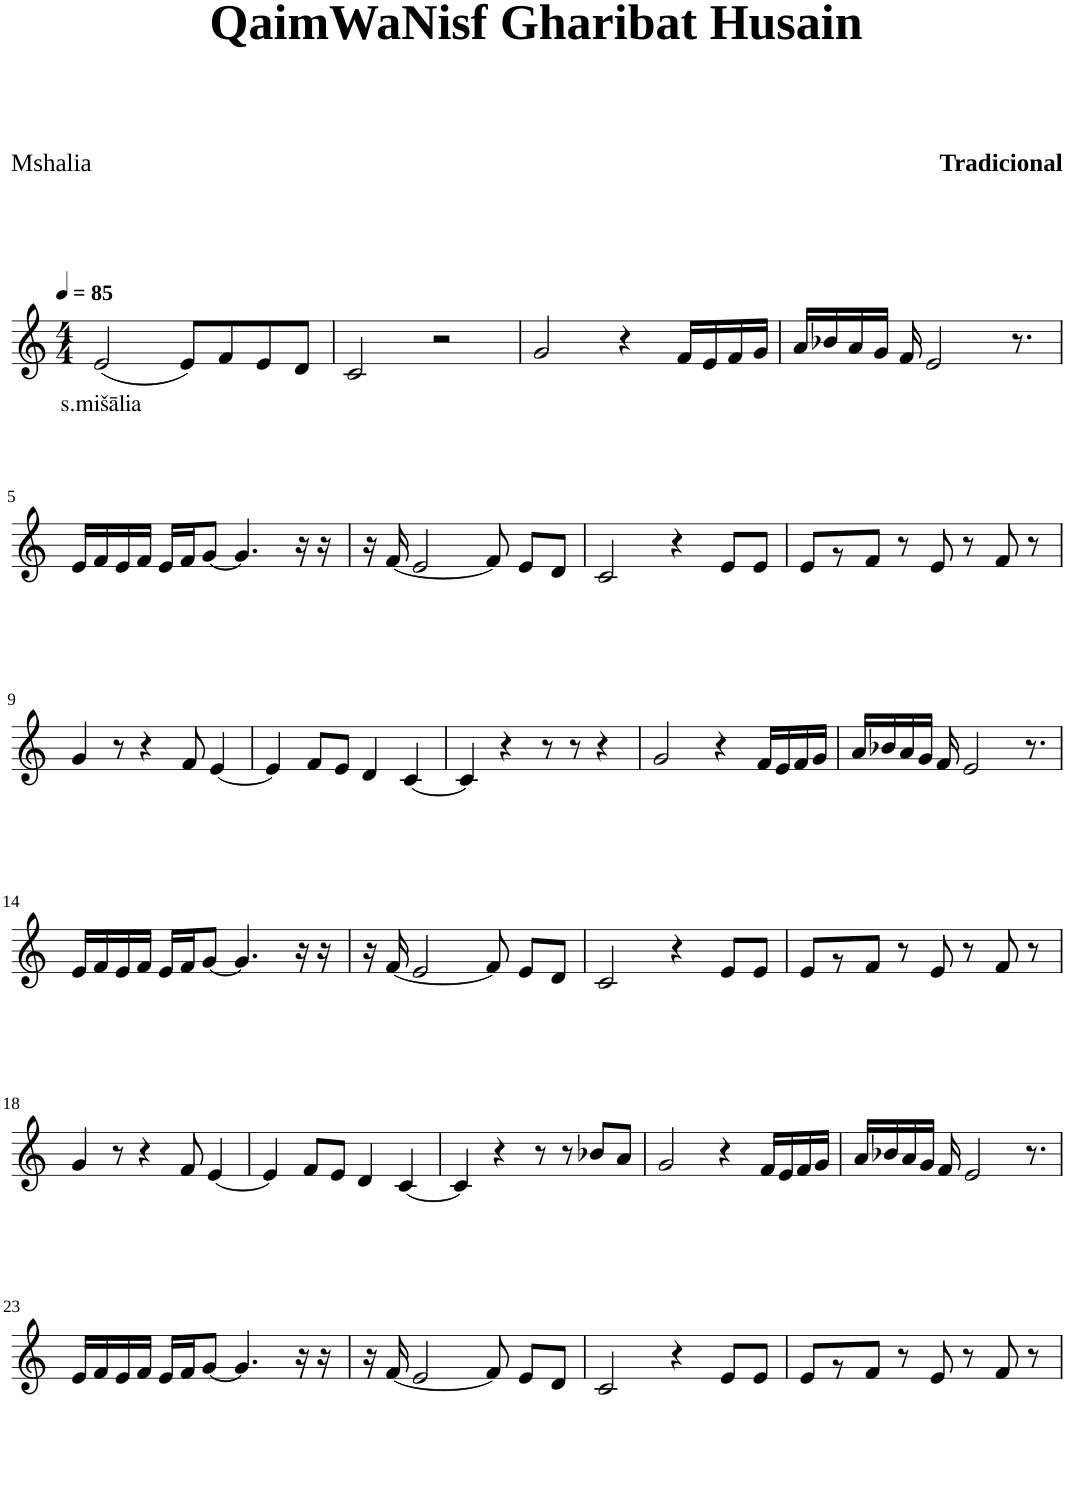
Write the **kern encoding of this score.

**kern	**text
*part1	*part1
*staff1	*staff1
*I"Violin	*
*clefG2	*
*k[]	*
*M4/4	*
*MM85	*
=1	=1
!	!LO:LY:b
(2e/	s.mišālia
8e/L)	.
8f/	.
8e/	.
8d/J	.
=2	=2
2c/	.
2r	.
=3	=3
2g/	.
4r	.
16f/LL	.
16e/	.
16f/	.
16g/JJ	.
=4	=4
16a/LL	.
16b-X/	.
16a/	.
16g/JJ	.
16f/	.
2e/	.
8.r	.
!!LO:LB:g=z
=5	=5
16e/LL	.
16f/	.
16e/	.
16f/JJ	.
16e/LL	.
16f/J	.
[8g/J	.
4.g/]	.
16r	.
16r	.
=6	=6
16r	.
[16f/	.
2e/	.
8f/]	.
8e/L	.
8d/J	.
=7	=7
2c/	.
4r	.
8e/L	.
8e/J	.
=8	=8
8e/L	.
8r	.
8f/J	.
8r	.
8e/	.
8r	.
8f/	.
8r	.
!!LO:LB:g=z
=9	=9
4g/	.
8r	.
4r	.
8f/	.
[4e/	.
=10	=10
4e/]	.
8f/L	.
8e/J	.
4d/	.
[4c/	.
=11	=11
4c/]	.
4r	.
8r	.
8r	.
4r	.
=12	=12
2g/	.
4r	.
16f/LL	.
16e/	.
16f/	.
16g/JJ	.
=13	=13
16a/LL	.
16b-X/	.
16a/	.
16g/JJ	.
16f/	.
2e/	.
8.r	.
!!LO:LB:g=z
=14	=14
16e/LL	.
16f/	.
16e/	.
16f/JJ	.
16e/LL	.
16f/J	.
[8g/J	.
4.g/]	.
16r	.
16r	.
=15	=15
16r	.
[16f/	.
2e/	.
8f/]	.
8e/L	.
8d/J	.
=16	=16
2c/	.
4r	.
8e/L	.
8e/J	.
=17	=17
8e/L	.
8r	.
8f/J	.
8r	.
8e/	.
8r	.
8f/	.
8r	.
!!LO:LB:g=z
=18	=18
4g/	.
8r	.
4r	.
8f/	.
[4e/	.
=19	=19
4e/]	.
8f/L	.
8e/J	.
4d/	.
[4c/	.
=20	=20
4c/]	.
4r	.
8r	.
8r	.
8b-X/L	.
8a/J	.
=21	=21
2g/	.
4r	.
16f/LL	.
16e/	.
16f/	.
16g/JJ	.
=22	=22
16a/LL	.
16b-X/	.
16a/	.
16g/JJ	.
16f/	.
2e/	.
8.r	.
!!LO:LB:g=z
=23	=23
16e/LL	.
16f/	.
16e/	.
16f/JJ	.
16e/LL	.
16f/J	.
[8g/J	.
4.g/]	.
16r	.
16r	.
=24	=24
16r	.
[16f/	.
2e/	.
8f/]	.
8e/L	.
8d/J	.
=25	=25
2c/	.
4r	.
8e/L	.
8e/J	.
=26	=26
8e/L	.
8r	.
8f/J	.
8r	.
8e/	.
8r	.
8f/	.
8r	.
=	=
*-	*-
